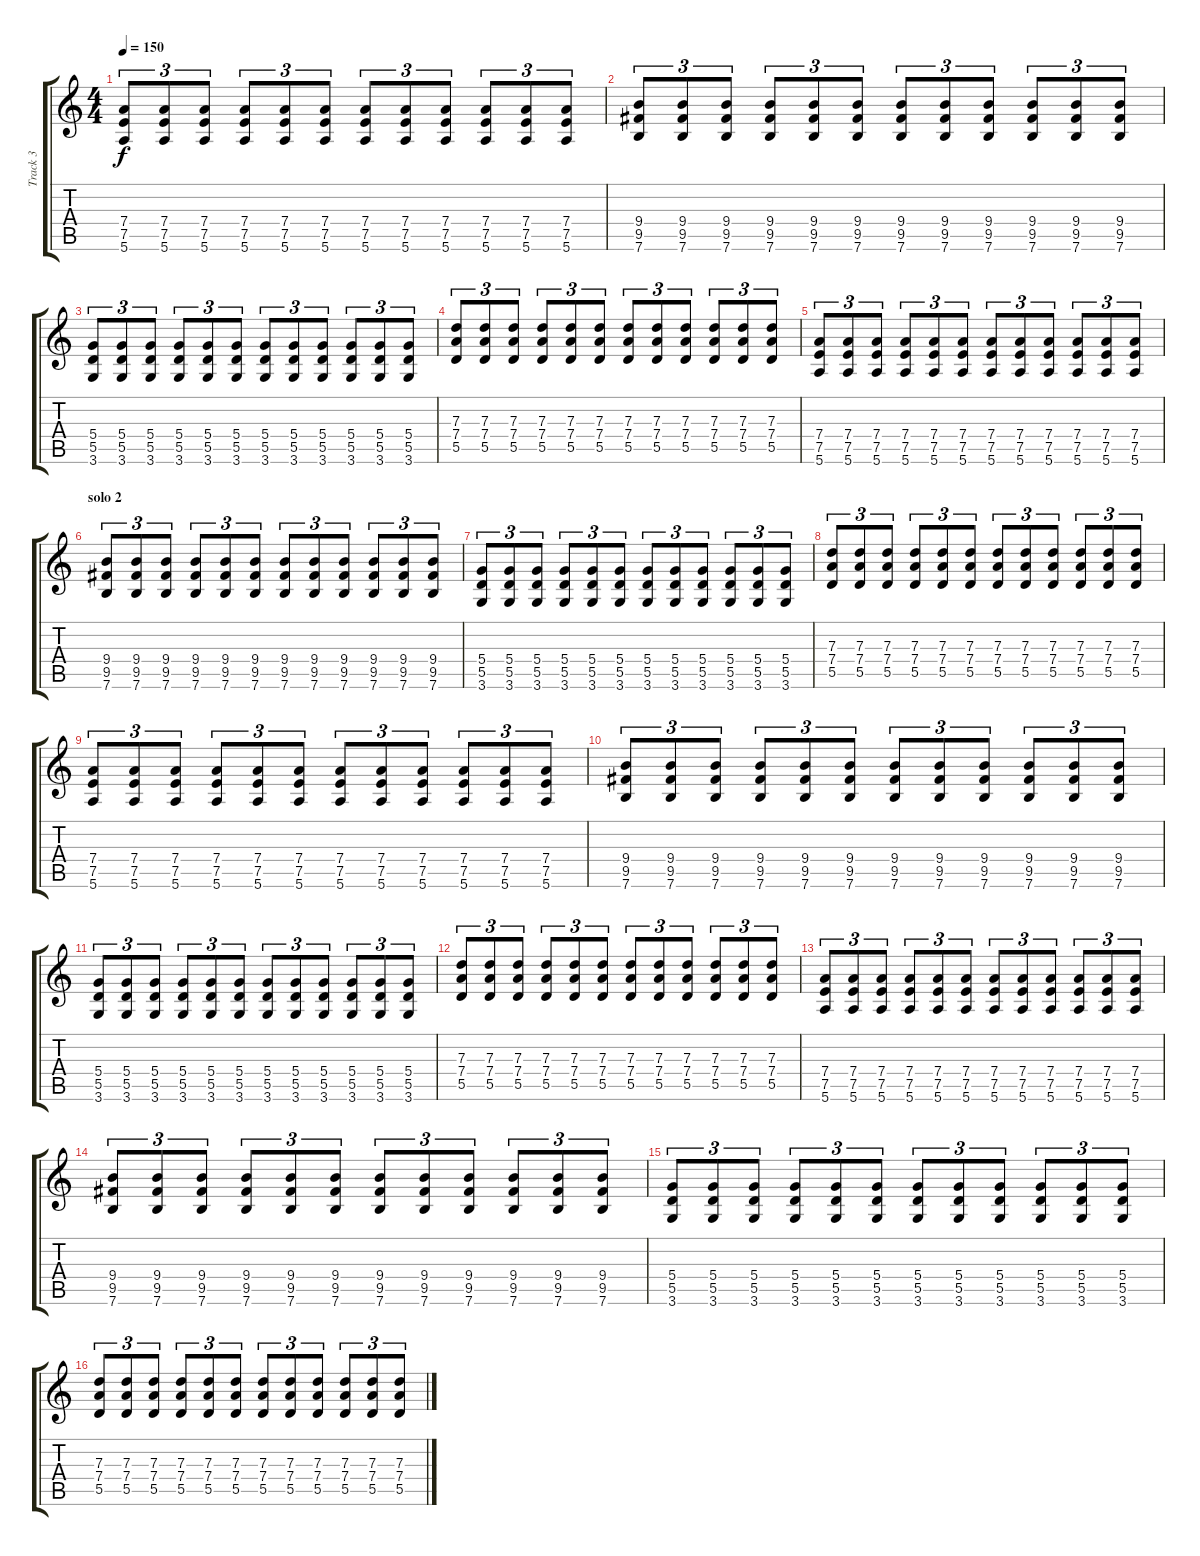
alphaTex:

\track ("Track 3" "Track 3") {instrument distortionguitar}
\staff {score tabs}
\tuning (E4 B3 G3 D3 A2 E2) {hide}
\ts (4 4)
\tempo 150
\clef g2
\ks c
(7.4 7.5 5.6).8{tu (3 2) dy f} (7.4 7.5 5.6).8{tu (3 2)} (7.4 7.5 5.6).8{tu (3 2)} (7.4 7.5 5.6).8{tu (3 2)} (7.4 7.5 5.6).8{tu (3 2)} (7.4 7.5 5.6).8{tu (3 2)} (7.4 7.5 5.6).8{tu (3 2)} (7.4 7.5 5.6).8{tu (3 2)} (7.4 7.5 5.6).8{tu (3 2)} (7.4 7.5 5.6).8{tu (3 2)} (7.4 7.5 5.6).8{tu (3 2)} (7.4 7.5 5.6).8{tu (3 2)} |
(9.4 9.5 7.6).8{tu (3 2)} (9.4 9.5 7.6).8{tu (3 2)} (9.4 9.5 7.6).8{tu (3 2)} (9.4 9.5 7.6).8{tu (3 2)} (9.4 9.5 7.6).8{tu (3 2)} (9.4 9.5 7.6).8{tu (3 2)} (9.4 9.5 7.6).8{tu (3 2)} (9.4 9.5 7.6).8{tu (3 2)} (9.4 9.5 7.6).8{tu (3 2)} (9.4 9.5 7.6).8{tu (3 2)} (9.4 9.5 7.6).8{tu (3 2)} (9.4 9.5 7.6).8{tu (3 2)} |
(5.4 5.5 3.6).8{tu (3 2)} (5.4 5.5 3.6).8{tu (3 2)} (5.4 5.5 3.6).8{tu (3 2)} (5.4 5.5 3.6).8{tu (3 2)} (5.4 5.5 3.6).8{tu (3 2)} (5.4 5.5 3.6).8{tu (3 2)} (5.4 5.5 3.6).8{tu (3 2)} (5.4 5.5 3.6).8{tu (3 2)} (5.4 5.5 3.6).8{tu (3 2)} (5.4 5.5 3.6).8{tu (3 2)} (5.4 5.5 3.6).8{tu (3 2)} (5.4 5.5 3.6).8{tu (3 2)} |
(7.3 7.4 5.5).8{tu (3 2)} (7.3 7.4 5.5).8{tu (3 2)} (7.3 7.4 5.5).8{tu (3 2)} (7.3 7.4 5.5).8{tu (3 2)} (7.3 7.4 5.5).8{tu (3 2)} (7.3 7.4 5.5).8{tu (3 2)} (7.3 7.4 5.5).8{tu (3 2)} (7.3 7.4 5.5).8{tu (3 2)} (7.3 7.4 5.5).8{tu (3 2)} (7.3 7.4 5.5).8{tu (3 2)} (7.3 7.4 5.5).8{tu (3 2)} (7.3 7.4 5.5).8{tu (3 2)} |
(7.4 7.5 5.6).8{tu (3 2)} (7.4 7.5 5.6).8{tu (3 2)} (7.4 7.5 5.6).8{tu (3 2)} (7.4 7.5 5.6).8{tu (3 2)} (7.4 7.5 5.6).8{tu (3 2)} (7.4 7.5 5.6).8{tu (3 2)} (7.4 7.5 5.6).8{tu (3 2)} (7.4 7.5 5.6).8{tu (3 2)} (7.4 7.5 5.6).8{tu (3 2)} (7.4 7.5 5.6).8{tu (3 2)} (7.4 7.5 5.6).8{tu (3 2)} (7.4 7.5 5.6).8{tu (3 2)} |
\section ("" "solo 2")
(9.4 9.5 7.6).8{tu (3 2)} (9.4 9.5 7.6).8{tu (3 2)} (9.4 9.5 7.6).8{tu (3 2)} (9.4 9.5 7.6).8{tu (3 2)} (9.4 9.5 7.6).8{tu (3 2)} (9.4 9.5 7.6).8{tu (3 2)} (9.4 9.5 7.6).8{tu (3 2)} (9.4 9.5 7.6).8{tu (3 2)} (9.4 9.5 7.6).8{tu (3 2)} (9.4 9.5 7.6).8{tu (3 2)} (9.4 9.5 7.6).8{tu (3 2)} (9.4 9.5 7.6).8{tu (3 2)} |
(5.4 5.5 3.6).8{tu (3 2)} (5.4 5.5 3.6).8{tu (3 2)} (5.4 5.5 3.6).8{tu (3 2)} (5.4 5.5 3.6).8{tu (3 2)} (5.4 5.5 3.6).8{tu (3 2)} (5.4 5.5 3.6).8{tu (3 2)} (5.4 5.5 3.6).8{tu (3 2)} (5.4 5.5 3.6).8{tu (3 2)} (5.4 5.5 3.6).8{tu (3 2)} (5.4 5.5 3.6).8{tu (3 2)} (5.4 5.5 3.6).8{tu (3 2)} (5.4 5.5 3.6).8{tu (3 2)} |
(7.3 7.4 5.5).8{tu (3 2)} (7.3 7.4 5.5).8{tu (3 2)} (7.3 7.4 5.5).8{tu (3 2)} (7.3 7.4 5.5).8{tu (3 2)} (7.3 7.4 5.5).8{tu (3 2)} (7.3 7.4 5.5).8{tu (3 2)} (7.3 7.4 5.5).8{tu (3 2)} (7.3 7.4 5.5).8{tu (3 2)} (7.3 7.4 5.5).8{tu (3 2)} (7.3 7.4 5.5).8{tu (3 2)} (7.3 7.4 5.5).8{tu (3 2)} (7.3 7.4 5.5).8{tu (3 2)} |
(7.4 7.5 5.6).8{tu (3 2)} (7.4 7.5 5.6).8{tu (3 2)} (7.4 7.5 5.6).8{tu (3 2)} (7.4 7.5 5.6).8{tu (3 2)} (7.4 7.5 5.6).8{tu (3 2)} (7.4 7.5 5.6).8{tu (3 2)} (7.4 7.5 5.6).8{tu (3 2)} (7.4 7.5 5.6).8{tu (3 2)} (7.4 7.5 5.6).8{tu (3 2)} (7.4 7.5 5.6).8{tu (3 2)} (7.4 7.5 5.6).8{tu (3 2)} (7.4 7.5 5.6).8{tu (3 2)} |
(9.4 9.5 7.6).8{tu (3 2)} (9.4 9.5 7.6).8{tu (3 2)} (9.4 9.5 7.6).8{tu (3 2)} (9.4 9.5 7.6).8{tu (3 2)} (9.4 9.5 7.6).8{tu (3 2)} (9.4 9.5 7.6).8{tu (3 2)} (9.4 9.5 7.6).8{tu (3 2)} (9.4 9.5 7.6).8{tu (3 2)} (9.4 9.5 7.6).8{tu (3 2)} (9.4 9.5 7.6).8{tu (3 2)} (9.4 9.5 7.6).8{tu (3 2)} (9.4 9.5 7.6).8{tu (3 2)} |
(5.4 5.5 3.6).8{tu (3 2)} (5.4 5.5 3.6).8{tu (3 2)} (5.4 5.5 3.6).8{tu (3 2)} (5.4 5.5 3.6).8{tu (3 2)} (5.4 5.5 3.6).8{tu (3 2)} (5.4 5.5 3.6).8{tu (3 2)} (5.4 5.5 3.6).8{tu (3 2)} (5.4 5.5 3.6).8{tu (3 2)} (5.4 5.5 3.6).8{tu (3 2)} (5.4 5.5 3.6).8{tu (3 2)} (5.4 5.5 3.6).8{tu (3 2)} (5.4 5.5 3.6).8{tu (3 2)} |
(7.3 7.4 5.5).8{tu (3 2)} (7.3 7.4 5.5).8{tu (3 2)} (7.3 7.4 5.5).8{tu (3 2)} (7.3 7.4 5.5).8{tu (3 2)} (7.3 7.4 5.5).8{tu (3 2)} (7.3 7.4 5.5).8{tu (3 2)} (7.3 7.4 5.5).8{tu (3 2)} (7.3 7.4 5.5).8{tu (3 2)} (7.3 7.4 5.5).8{tu (3 2)} (7.3 7.4 5.5).8{tu (3 2)} (7.3 7.4 5.5).8{tu (3 2)} (7.3 7.4 5.5).8{tu (3 2)} |
(7.4 7.5 5.6).8{tu (3 2)} (7.4 7.5 5.6).8{tu (3 2)} (7.4 7.5 5.6).8{tu (3 2)} (7.4 7.5 5.6).8{tu (3 2)} (7.4 7.5 5.6).8{tu (3 2)} (7.4 7.5 5.6).8{tu (3 2)} (7.4 7.5 5.6).8{tu (3 2)} (7.4 7.5 5.6).8{tu (3 2)} (7.4 7.5 5.6).8{tu (3 2)} (7.4 7.5 5.6).8{tu (3 2)} (7.4 7.5 5.6).8{tu (3 2)} (7.4 7.5 5.6).8{tu (3 2)} |
(9.4 9.5 7.6).8{tu (3 2)} (9.4 9.5 7.6).8{tu (3 2)} (9.4 9.5 7.6).8{tu (3 2)} (9.4 9.5 7.6).8{tu (3 2)} (9.4 9.5 7.6).8{tu (3 2)} (9.4 9.5 7.6).8{tu (3 2)} (9.4 9.5 7.6).8{tu (3 2)} (9.4 9.5 7.6).8{tu (3 2)} (9.4 9.5 7.6).8{tu (3 2)} (9.4 9.5 7.6).8{tu (3 2)} (9.4 9.5 7.6).8{tu (3 2)} (9.4 9.5 7.6).8{tu (3 2)} |
(5.4 5.5 3.6).8{tu (3 2)} (5.4 5.5 3.6).8{tu (3 2)} (5.4 5.5 3.6).8{tu (3 2)} (5.4 5.5 3.6).8{tu (3 2)} (5.4 5.5 3.6).8{tu (3 2)} (5.4 5.5 3.6).8{tu (3 2)} (5.4 5.5 3.6).8{tu (3 2)} (5.4 5.5 3.6).8{tu (3 2)} (5.4 5.5 3.6).8{tu (3 2)} (5.4 5.5 3.6).8{tu (3 2)} (5.4 5.5 3.6).8{tu (3 2)} (5.4 5.5 3.6).8{tu (3 2)} |
(7.3 7.4 5.5).8{tu (3 2)} (7.3 7.4 5.5).8{tu (3 2)} (7.3 7.4 5.5).8{tu (3 2)} (7.3 7.4 5.5).8{tu (3 2)} (7.3 7.4 5.5).8{tu (3 2)} (7.3 7.4 5.5).8{tu (3 2)} (7.3 7.4 5.5).8{tu (3 2)} (7.3 7.4 5.5).8{tu (3 2)} (7.3 7.4 5.5).8{tu (3 2)} (7.3 7.4 5.5).8{tu (3 2)} (7.3 7.4 5.5).8{tu (3 2)} (7.3 7.4 5.5).8{tu (3 2)}
